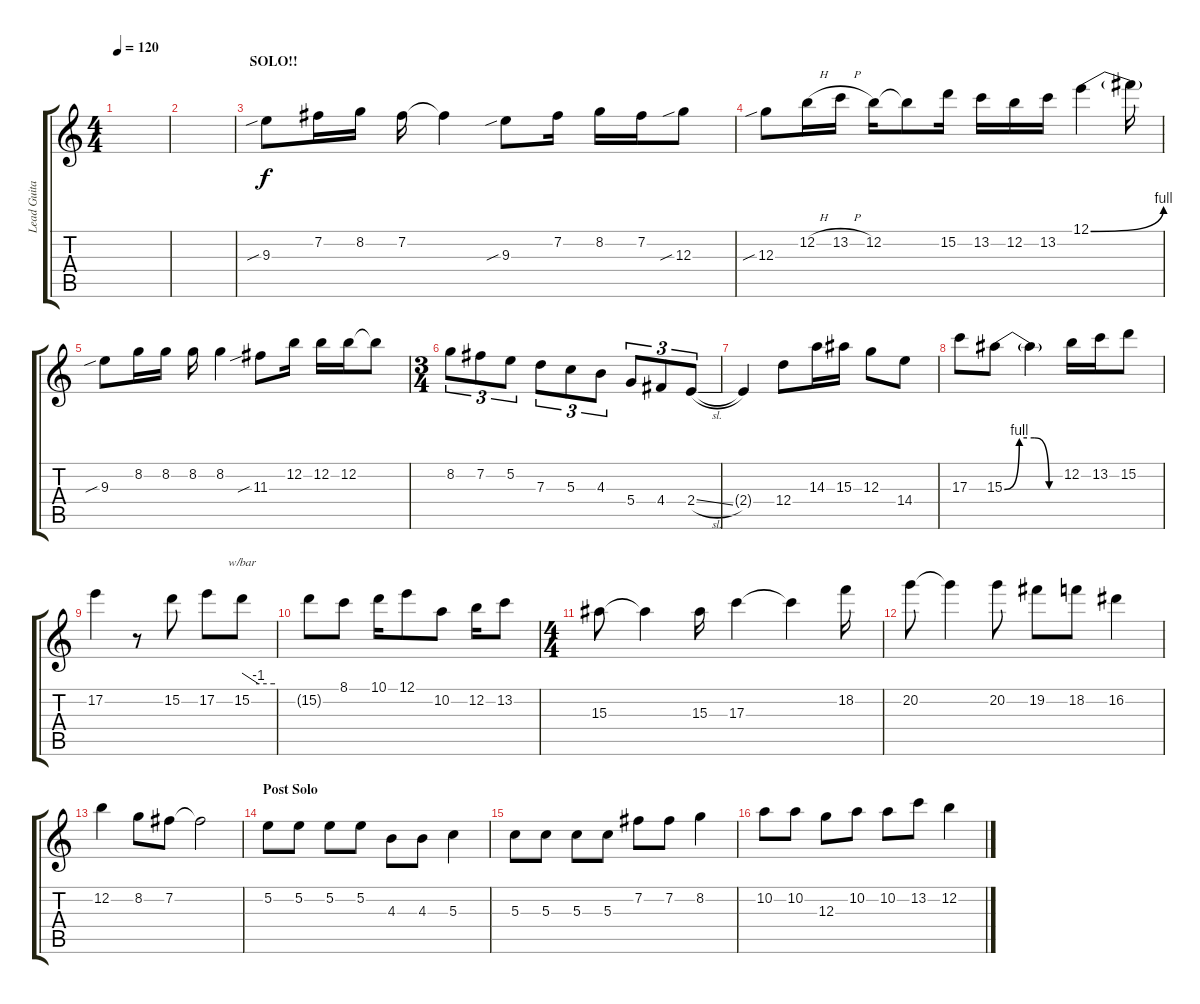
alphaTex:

\track ("Lead Guitar" "Lead Guita") {instrument distortionguitar}
\staff {score tabs}
\tuning (E4 B3 G3 D3 A2 E2) {hide}
\ts (4 4)
\tempo 120
\clef g2
\ks c
|
|
\section ("" "SOLO!!")
9.3{sib}.8 7.2.16 8.2.16 7.2.16 7.2{t}.4 9.3{sib}.8 7.2.16 8.2.16 7.2.16 12.3{sib}.8 |
12.3{sib}.8 12.2{h}.16 13.2{h}.16 12.2.16 12.2{t}.8 15.2.16 13.2.16 12.2.16 13.2.16 12.1{be (bend 0 0 60 4)}.4 12.1{t}.16 |
9.3{sib}.8 8.2.16 8.2.16 8.2.16 8.2.4 11.3{sib}.8 12.2.16 12.2.16 12.2.16 12.2{t}.8 |
\ts (3 4)
8.2.8{tu (3 2)} 7.2.8{tu (3 2)} 5.2.8{tu (3 2)} 7.3.8{tu (3 2)} 5.3.8{tu (3 2)} 4.3.8{tu (3 2)} 5.4.8{tu (3 2)} 4.4.8{tu (3 2)} 2.4{sl}.8{tu (3 2)} |
2.4{t}.4 12.4.8 14.3.16 15.3.16 12.3.8 14.4.8 |
17.3.8 15.3{be (custom 0 0 15 4 30 4 45 0 60 0)}.8 15.3{t}.4 12.2.16 13.2.16 15.2.8 |
17.2.4 r.8 15.2.8 17.2.8 15.2.8{tbe (custom default 0 0 30 -4 58 -4 60 -4)} |
15.2{t}.8 8.1.8 10.1.16 12.1.8 10.2.8 12.2.16 13.2.8 |
\ts (4 4)
15.3.8 15.3{t}.4 15.3.16 17.3.4 17.3{t}.4 18.2.16 |
20.2.8 20.2{t}.4 20.2.8 19.2.8 18.2.8 16.2.4 |
12.2.4 8.2.8 7.2.8 7.2{t}.2 |
\section ("" "Post Solo")
5.2.8 5.2.8 5.2.8 5.2.8 4.3.8 4.3.8 5.3.4 |
5.3.8 5.3.8 5.3.8 5.3.8 7.2.8 7.2.8 8.2.4 |
10.2.8 10.2.8 12.3.8 10.2.8 10.2.8 13.2.8 12.2.4
